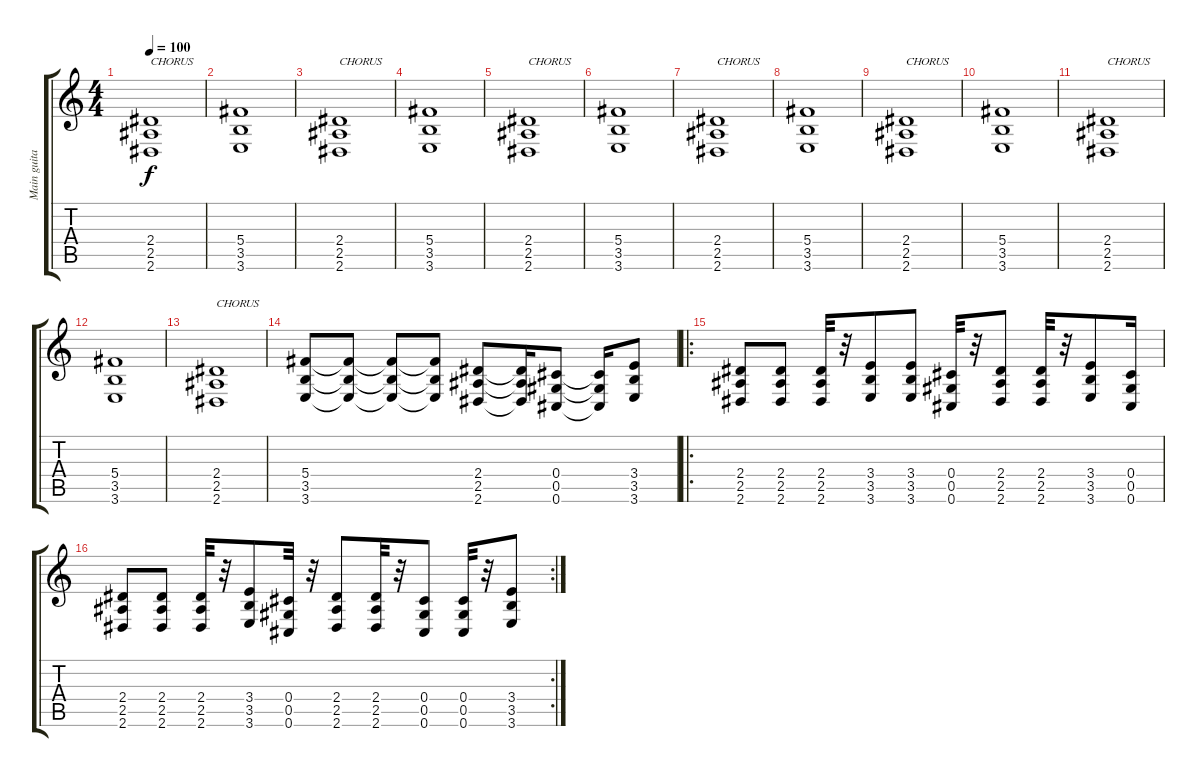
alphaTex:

\track ("Main guitar (Brad Delson)" "Main guita") {instrument distortionguitar}
\staff {score tabs}
\tuning (Eb4 Bb3 Gb3 Db3 Ab2 Db2) {hide}
\ts (4 4)
\tempo 100
\clef g2
\ks c
(2.4 2.5 2.6).1{txt "CHORUS" dy f} |
(5.4 3.5 3.6).1 |
(2.4 2.5 2.6).1{txt "CHORUS"} |
(5.4 3.5 3.6).1 |
(2.4 2.5 2.6).1{txt "CHORUS"} |
(5.4 3.5 3.6).1 |
(2.4 2.5 2.6).1{txt "CHORUS"} |
(5.4 3.5 3.6).1 |
(2.4 2.5 2.6).1{txt "CHORUS"} |
(5.4 3.5 3.6).1 |
(2.4 2.5 2.6).1{txt "CHORUS"} |
(5.4 3.5 3.6).1 |
(2.4 2.5 2.6).1{txt "CHORUS"} |
(5.4 3.5 3.6).8 (5.4{t} 3.5{t} 3.6{t}).8 (5.4{t} 3.5{t} 3.6{t}).8 (5.4{t} 3.5{t} 3.6{t}).8 (2.4 2.5 2.6).8 (2.4{t} 2.5{t} 2.6{t}).16 (0.4 0.5 0.6).8 (0.4{t} 0.5{t} 0.6{t}).16 (3.4 3.5 3.6).8 |
\ro
(2.4 2.5 2.6).8{volume 16 balance 8 instrument distortionguitar} (2.4 2.5 2.6).8 (2.4 2.5 2.6).32 r.32 (3.4 3.5 3.6).8 (3.4 3.5 3.6).8 (0.4 0.5 0.6).32 r.32 (2.4 2.5 2.6).8 (2.4 2.5 2.6).32 r.32 (3.4 3.5 3.6).8 (0.4 0.5 0.6).16 |
\rc 2
(2.4 2.5 2.6).8 (2.4 2.5 2.6).8 (2.4 2.5 2.6).32 r.32 (3.4 3.5 3.6).8 (0.4 0.5 0.6).32 r.32 (2.4 2.5 2.6).8 (2.4 2.5 2.6).32 r.32 (0.4 0.5 0.6).8 (0.4 0.5 0.6).32 r.32 (3.4 3.5 3.6).8
